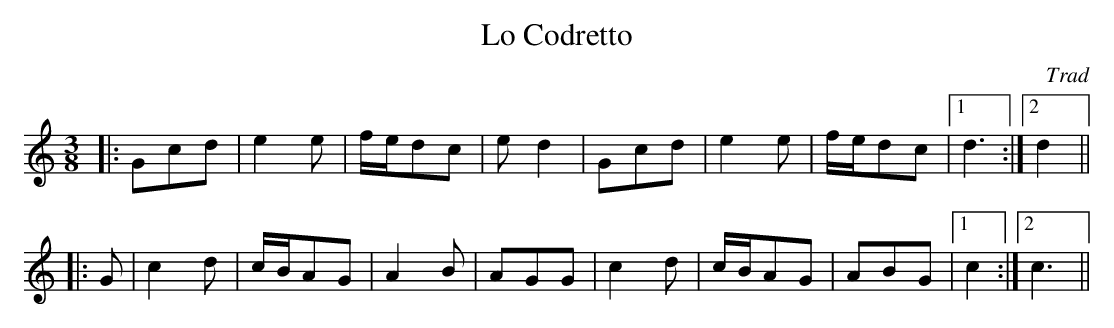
X:1
T:Codretto, Lo
C:Trad
E:12
L:1/16
M:3/8
K:C
|:G2c2d2|e4 e2|fed2c2|e2 d4|\
G2c2d2|e4 e2|fed2c2|1 d6:|2 d4||*
|:G2|c4 d2|cBA2G2|A4 B2|A2G2G2|\
c4 d2|cBA2G2|A2B2G2|1 c4:|2 c6||**
